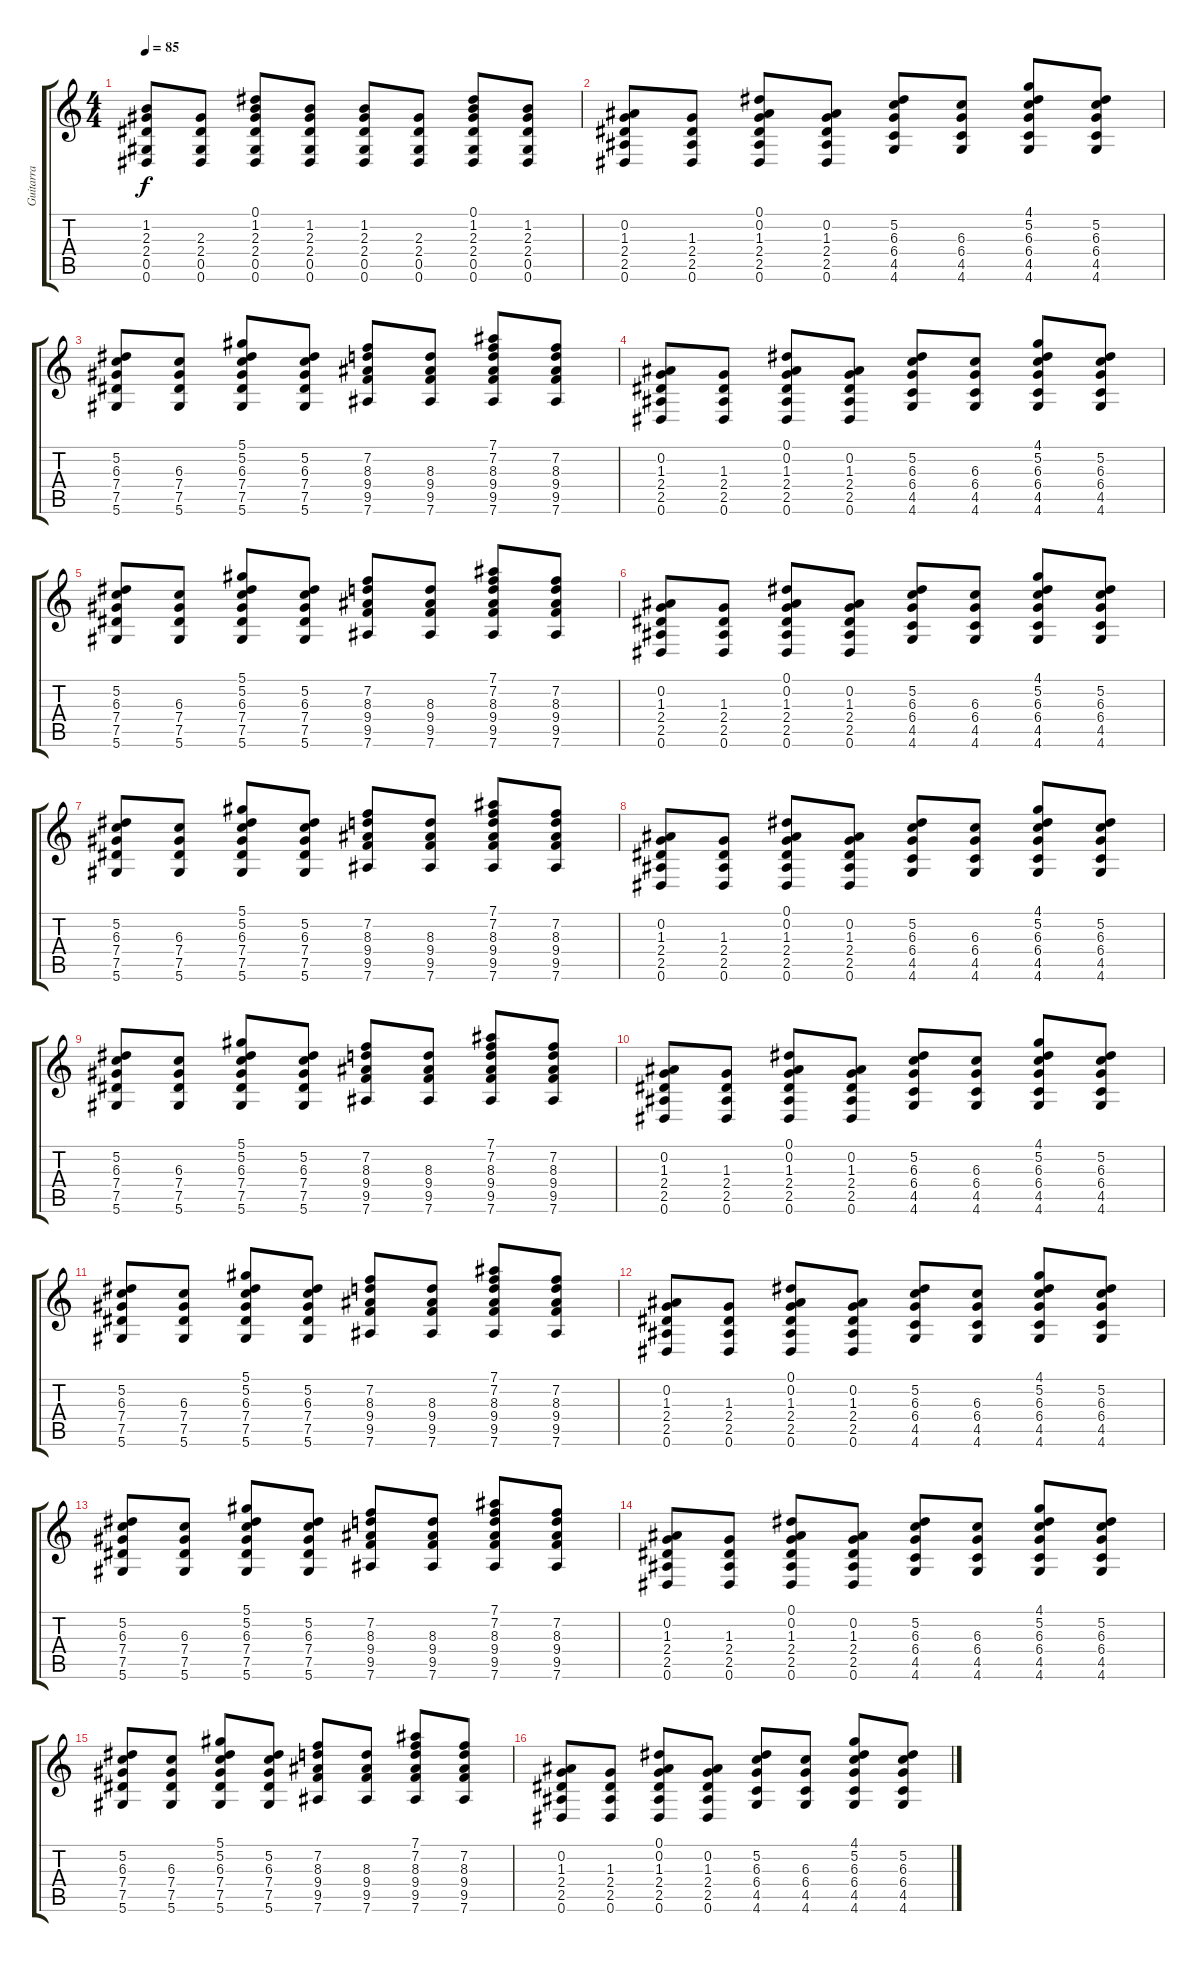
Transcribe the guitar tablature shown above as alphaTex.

\track ("Guitarra" "Guitarra") {instrument acousticguitarsteel}
\staff {score tabs}
\tuning (Eb4 Bb3 Gb3 Db3 Ab2 Eb2) {hide}
\ts (4 4)
\tempo 85
\clef g2
\ks c
(1.2 2.3 2.4 0.5 0.6).8{dy f} (2.3 2.4 0.5 0.6).8 (0.1 1.2 2.3 2.4 0.5 0.6).8 (1.2 2.3 2.4 0.5 0.6).8 (1.2 2.3 2.4 0.5 0.6).8 (2.3 2.4 0.5 0.6).8 (0.1 1.2 2.3 2.4 0.5 0.6).8 (1.2 2.3 2.4 0.5 0.6).8 |
(0.2 1.3 2.4 2.5 0.6).8 (1.3 2.4 2.5 0.6).8 (0.1 0.2 1.3 2.4 2.5 0.6).8 (0.2 1.3 2.4 2.5 0.6).8 (5.2 6.3 6.4 4.5 4.6).8 (6.3 6.4 4.5 4.6).8 (4.1 5.2 6.3 6.4 4.5 4.6).8 (5.2 6.3 6.4 4.5 4.6).8 |
(5.2 6.3 7.4 7.5 5.6).8 (6.3 7.4 7.5 5.6).8 (5.1 5.2 6.3 7.4 7.5 5.6).8 (5.2 6.3 7.4 7.5 5.6).8 (7.2 8.3 9.4 9.5 7.6).8 (8.3 9.4 9.5 7.6).8 (7.1 7.2 8.3 9.4 9.5 7.6).8 (7.2 8.3 9.4 9.5 7.6).8 |
(0.2 1.3 2.4 2.5 0.6).8 (1.3 2.4 2.5 0.6).8 (0.1 0.2 1.3 2.4 2.5 0.6).8 (0.2 1.3 2.4 2.5 0.6).8 (5.2 6.3 6.4 4.5 4.6).8 (6.3 6.4 4.5 4.6).8 (4.1 5.2 6.3 6.4 4.5 4.6).8 (5.2 6.3 6.4 4.5 4.6).8 |
(5.2 6.3 7.4 7.5 5.6).8 (6.3 7.4 7.5 5.6).8 (5.1 5.2 6.3 7.4 7.5 5.6).8 (5.2 6.3 7.4 7.5 5.6).8 (7.2 8.3 9.4 9.5 7.6).8 (8.3 9.4 9.5 7.6).8 (7.1 7.2 8.3 9.4 9.5 7.6).8 (7.2 8.3 9.4 9.5 7.6).8 |
(0.2 1.3 2.4 2.5 0.6).8 (1.3 2.4 2.5 0.6).8 (0.1 0.2 1.3 2.4 2.5 0.6).8 (0.2 1.3 2.4 2.5 0.6).8 (5.2 6.3 6.4 4.5 4.6).8 (6.3 6.4 4.5 4.6).8 (4.1 5.2 6.3 6.4 4.5 4.6).8 (5.2 6.3 6.4 4.5 4.6).8 |
(5.2 6.3 7.4 7.5 5.6).8 (6.3 7.4 7.5 5.6).8 (5.1 5.2 6.3 7.4 7.5 5.6).8 (5.2 6.3 7.4 7.5 5.6).8 (7.2 8.3 9.4 9.5 7.6).8 (8.3 9.4 9.5 7.6).8 (7.1 7.2 8.3 9.4 9.5 7.6).8 (7.2 8.3 9.4 9.5 7.6).8 |
(0.2 1.3 2.4 2.5 0.6).8 (1.3 2.4 2.5 0.6).8 (0.1 0.2 1.3 2.4 2.5 0.6).8 (0.2 1.3 2.4 2.5 0.6).8 (5.2 6.3 6.4 4.5 4.6).8 (6.3 6.4 4.5 4.6).8 (4.1 5.2 6.3 6.4 4.5 4.6).8 (5.2 6.3 6.4 4.5 4.6).8 |
(5.2 6.3 7.4 7.5 5.6).8 (6.3 7.4 7.5 5.6).8 (5.1 5.2 6.3 7.4 7.5 5.6).8 (5.2 6.3 7.4 7.5 5.6).8 (7.2 8.3 9.4 9.5 7.6).8 (8.3 9.4 9.5 7.6).8 (7.1 7.2 8.3 9.4 9.5 7.6).8 (7.2 8.3 9.4 9.5 7.6).8 |
(0.2 1.3 2.4 2.5 0.6).8 (1.3 2.4 2.5 0.6).8 (0.1 0.2 1.3 2.4 2.5 0.6).8 (0.2 1.3 2.4 2.5 0.6).8 (5.2 6.3 6.4 4.5 4.6).8 (6.3 6.4 4.5 4.6).8 (4.1 5.2 6.3 6.4 4.5 4.6).8 (5.2 6.3 6.4 4.5 4.6).8 |
(5.2 6.3 7.4 7.5 5.6).8 (6.3 7.4 7.5 5.6).8 (5.1 5.2 6.3 7.4 7.5 5.6).8 (5.2 6.3 7.4 7.5 5.6).8 (7.2 8.3 9.4 9.5 7.6).8 (8.3 9.4 9.5 7.6).8 (7.1 7.2 8.3 9.4 9.5 7.6).8 (7.2 8.3 9.4 9.5 7.6).8 |
(0.2 1.3 2.4 2.5 0.6).8 (1.3 2.4 2.5 0.6).8 (0.1 0.2 1.3 2.4 2.5 0.6).8 (0.2 1.3 2.4 2.5 0.6).8 (5.2 6.3 6.4 4.5 4.6).8 (6.3 6.4 4.5 4.6).8 (4.1 5.2 6.3 6.4 4.5 4.6).8 (5.2 6.3 6.4 4.5 4.6).8 |
(5.2 6.3 7.4 7.5 5.6).8 (6.3 7.4 7.5 5.6).8 (5.1 5.2 6.3 7.4 7.5 5.6).8 (5.2 6.3 7.4 7.5 5.6).8 (7.2 8.3 9.4 9.5 7.6).8 (8.3 9.4 9.5 7.6).8 (7.1 7.2 8.3 9.4 9.5 7.6).8 (7.2 8.3 9.4 9.5 7.6).8 |
(0.2 1.3 2.4 2.5 0.6).8 (1.3 2.4 2.5 0.6).8 (0.1 0.2 1.3 2.4 2.5 0.6).8 (0.2 1.3 2.4 2.5 0.6).8 (5.2 6.3 6.4 4.5 4.6).8 (6.3 6.4 4.5 4.6).8 (4.1 5.2 6.3 6.4 4.5 4.6).8 (5.2 6.3 6.4 4.5 4.6).8 |
(5.2 6.3 7.4 7.5 5.6).8 (6.3 7.4 7.5 5.6).8 (5.1 5.2 6.3 7.4 7.5 5.6).8 (5.2 6.3 7.4 7.5 5.6).8 (7.2 8.3 9.4 9.5 7.6).8 (8.3 9.4 9.5 7.6).8 (7.1 7.2 8.3 9.4 9.5 7.6).8 (7.2 8.3 9.4 9.5 7.6).8 |
(0.2 1.3 2.4 2.5 0.6).8 (1.3 2.4 2.5 0.6).8 (0.1 0.2 1.3 2.4 2.5 0.6).8 (0.2 1.3 2.4 2.5 0.6).8 (5.2 6.3 6.4 4.5 4.6).8 (6.3 6.4 4.5 4.6).8 (4.1 5.2 6.3 6.4 4.5 4.6).8 (5.2 6.3 6.4 4.5 4.6).8
